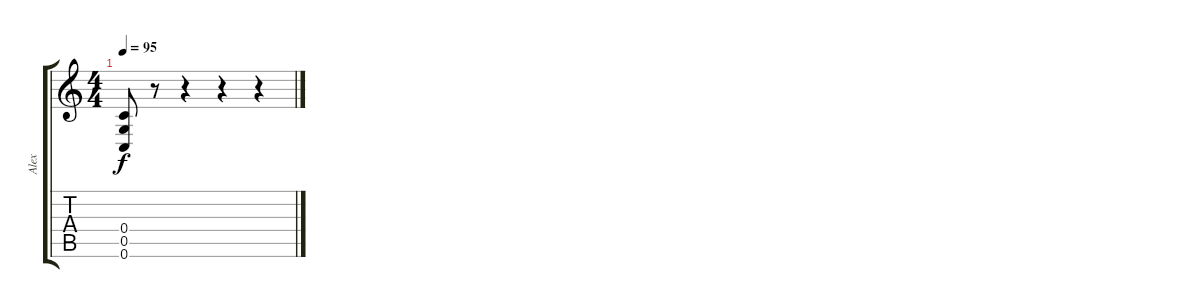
\track ("Alex" "Alex") {instrument overdrivenguitar}
\staff {score tabs}
\tuning (D4 A3 F3 C3 G2 C2) {hide}
\ts (4 4)
\tempo 95
\clef g2
\ks c
(0.4 0.5 0.6).8{dy f} r.8 r.4 r.4 r.4
